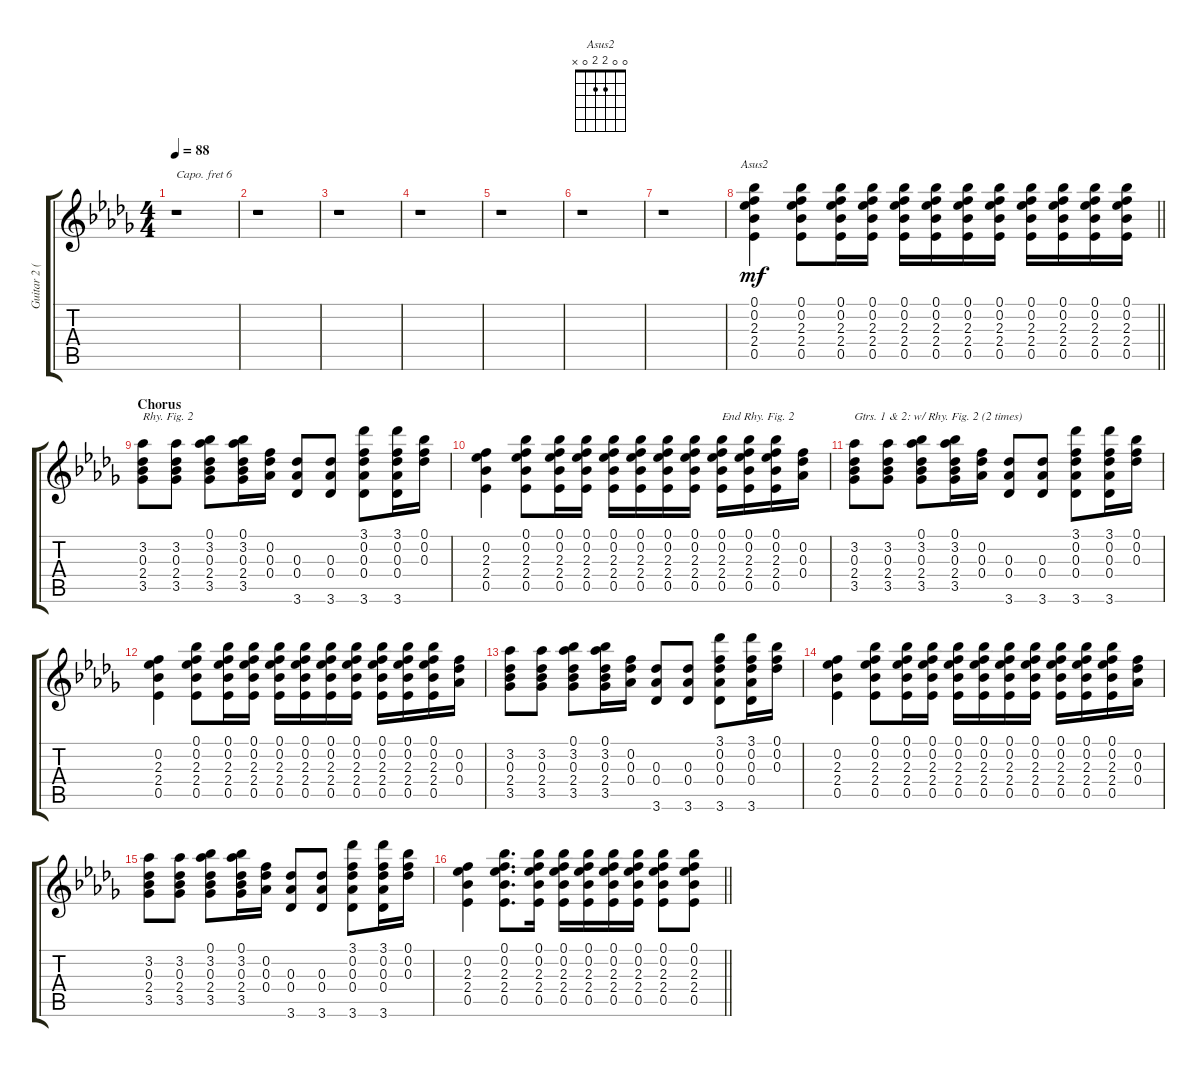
\track ("Guitar 2 (acous.)" "Guitar 2 (") {instrument acousticguitarsteel}
\staff {score tabs}
\capo 6
\tuning (E4 B3 G3 D3 A2 E2) {hide}
\chord ("Asus2" 0 0 2 2 0 x)
\ts (4 4)
\tempo 88
\clef g2
\ks bbminor
r.1{dy mf} |
r.1 |
r.1 |
r.1 |
r.1 |
r.1 |
r.1 |
\barLineRight lightlight
(0.1 0.2 2.3 2.4 0.5).4{ch "Asus2"} (0.1 0.2 2.3 2.4 0.5).8 (0.1 0.2 2.3 2.4 0.5).16 (0.1 0.2 2.3 2.4 0.5).16 (0.1 0.2 2.3 2.4 0.5).16 (0.1 0.2 2.3 2.4 0.5).16 (0.1 0.2 2.3 2.4 0.5).16 (0.1 0.2 2.3 2.4 0.5).16 (0.1 0.2 2.3 2.4 0.5).16 (0.1 0.2 2.3 2.4 0.5).16 (0.1 0.2 2.3 2.4 0.5).16 (0.1 0.2 2.3 2.4 0.5).16 |
\section ("" "Chorus")
(3.2 0.3 2.4 3.5).8{txt "Rhy. Fig. 2"} (3.2 0.3 2.4 3.5).8 (0.1 3.2 0.3 2.4 3.5).8 (0.1 3.2 0.3 2.4 3.5).16 (0.2 0.3 0.4).16 (0.3 0.4 3.6).8 (0.3 0.4 3.6).8 (3.1 0.2 0.3 0.4 3.6).8 (3.1 0.2 0.3 0.4 3.6).16 (0.1 0.2 0.3).16 |
(0.2 2.3 2.4 0.5).4 (0.1 0.2 2.3 2.4 0.5).8 (0.1 0.2 2.3 2.4 0.5).16 (0.1 0.2 2.3 2.4 0.5).16 (0.1 0.2 2.3 2.4 0.5).16 (0.1 0.2 2.3 2.4 0.5).16 (0.1 0.2 2.3 2.4 0.5).16 (0.1 0.2 2.3 2.4 0.5).16 (0.1 0.2 2.3 2.4 0.5).16{txt "End Rhy. Fig. 2"} (0.1 0.2 2.3 2.4 0.5).16 (0.1 0.2 2.3 2.4 0.5).16 (0.2 0.3 0.4).16 |
(3.2 0.3 2.4 3.5).8{txt "Gtrs. 1 & 2: w/ Rhy. Fig. 2 (2 times)"} (3.2 0.3 2.4 3.5).8 (0.1 3.2 0.3 2.4 3.5).8 (0.1 3.2 0.3 2.4 3.5).16 (0.2 0.3 0.4).16 (0.3 0.4 3.6).8 (0.3 0.4 3.6).8 (3.1 0.2 0.3 0.4 3.6).8 (3.1 0.2 0.3 0.4 3.6).16 (0.1 0.2 0.3).16 |
(0.2 2.3 2.4 0.5).4 (0.1 0.2 2.3 2.4 0.5).8 (0.1 0.2 2.3 2.4 0.5).16 (0.1 0.2 2.3 2.4 0.5).16 (0.1 0.2 2.3 2.4 0.5).16 (0.1 0.2 2.3 2.4 0.5).16 (0.1 0.2 2.3 2.4 0.5).16 (0.1 0.2 2.3 2.4 0.5).16 (0.1 0.2 2.3 2.4 0.5).16 (0.1 0.2 2.3 2.4 0.5).16 (0.1 0.2 2.3 2.4 0.5).16 (0.2 0.3 0.4).16 |
(3.2 0.3 2.4 3.5).8 (3.2 0.3 2.4 3.5).8 (0.1 3.2 0.3 2.4 3.5).8 (0.1 3.2 0.3 2.4 3.5).16 (0.2 0.3 0.4).16 (0.3 0.4 3.6).8 (0.3 0.4 3.6).8 (3.1 0.2 0.3 0.4 3.6).8 (3.1 0.2 0.3 0.4 3.6).16 (0.1 0.2 0.3).16 |
(0.2 2.3 2.4 0.5).4 (0.1 0.2 2.3 2.4 0.5).8 (0.1 0.2 2.3 2.4 0.5).16 (0.1 0.2 2.3 2.4 0.5).16 (0.1 0.2 2.3 2.4 0.5).16 (0.1 0.2 2.3 2.4 0.5).16 (0.1 0.2 2.3 2.4 0.5).16 (0.1 0.2 2.3 2.4 0.5).16 (0.1 0.2 2.3 2.4 0.5).16 (0.1 0.2 2.3 2.4 0.5).16 (0.1 0.2 2.3 2.4 0.5).16 (0.2 0.3 0.4).16 |
(3.2 0.3 2.4 3.5).8 (3.2 0.3 2.4 3.5).8 (0.1 3.2 0.3 2.4 3.5).8 (0.1 3.2 0.3 2.4 3.5).16 (0.2 0.3 0.4).16 (0.3 0.4 3.6).8 (0.3 0.4 3.6).8 (3.1 0.2 0.3 0.4 3.6).8 (3.1 0.2 0.3 0.4 3.6).16 (0.1 0.2 0.3).16 |
\barLineRight lightlight
(0.2 2.3 2.4 0.5).4 (0.1 0.2 2.3 2.4 0.5).8{d} (0.1 0.2 2.3 2.4 0.5).16 (0.1 0.2 2.3 2.4 0.5).16 (0.1 0.2 2.3 2.4 0.5).16 (0.1 0.2 2.3 2.4 0.5).16 (0.1 0.2 2.3 2.4 0.5).16 (0.1 0.2 2.3 2.4 0.5).8 (0.1 0.2 2.3 2.4 0.5).8
